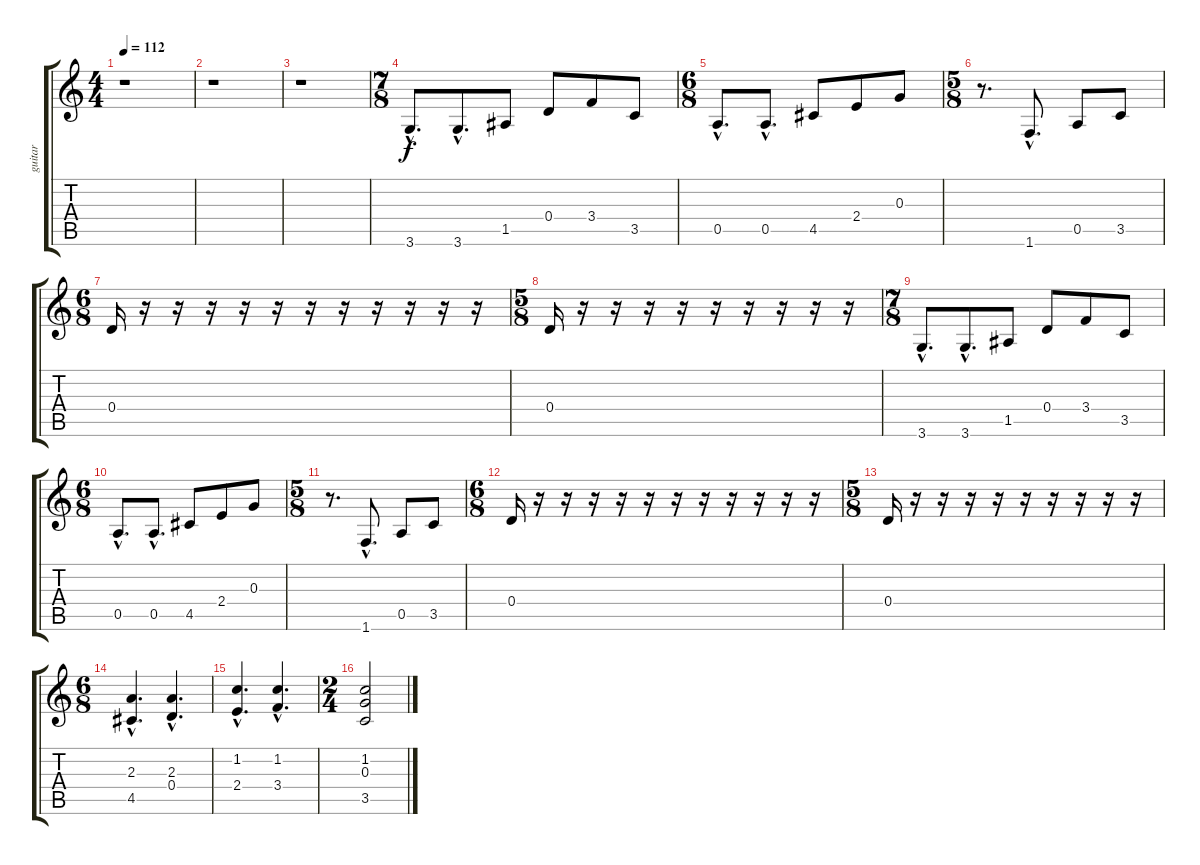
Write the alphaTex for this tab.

\track ("guitar" "guitar") {instrument distortionguitar}
\staff {score tabs}
\tuning (E4 B3 G3 D3 A2 E2) {hide}
\ts (4 4)
\tempo 112
\clef g2
\ks c
r.1{dy f} |
r.1 |
r.1 |
\ts (7 8)
3.6{hac}.8{d} 3.6{hac}.8{d} 1.5.8 0.4.8 3.4.8 3.5.8 |
\ts (6 8)
0.5{hac}.8{d} 0.5{hac}.8{d} 4.5.8 2.4.8 0.3.8 |
\ts (5 8)
r.8{d} 1.6{hac}.8{d} 0.5.8 3.5.8 |
\ts (6 8)
0.4.16 r.16 r.16 r.16 r.16 r.16 r.16 r.16 r.16 r.16 r.16 r.16 |
\ts (5 8)
0.4.16 r.16 r.16 r.16 r.16 r.16 r.16 r.16 r.16 r.16 |
\ts (7 8)
3.6{hac}.8{d} 3.6{hac}.8{d} 1.5.8 0.4.8 3.4.8 3.5.8 |
\ts (6 8)
0.5{hac}.8{d} 0.5{hac}.8{d} 4.5.8 2.4.8 0.3.8 |
\ts (5 8)
r.8{d} 1.6{hac}.8{d} 0.5.8 3.5.8 |
\ts (6 8)
0.4.16 r.16 r.16 r.16 r.16 r.16 r.16 r.16 r.16 r.16 r.16 r.16 |
\ts (5 8)
0.4.16 r.16 r.16 r.16 r.16 r.16 r.16 r.16 r.16 r.16 |
\ts (6 8)
(2.3{hac} 4.5{hac}).4{d} (2.3{hac} 0.4{hac}).4{d} |
(1.2{hac} 2.4{hac}).4{d} (1.2{hac} 3.4{hac}).4{d} |
\ts (2 4)
(1.2 0.3 3.5).2
